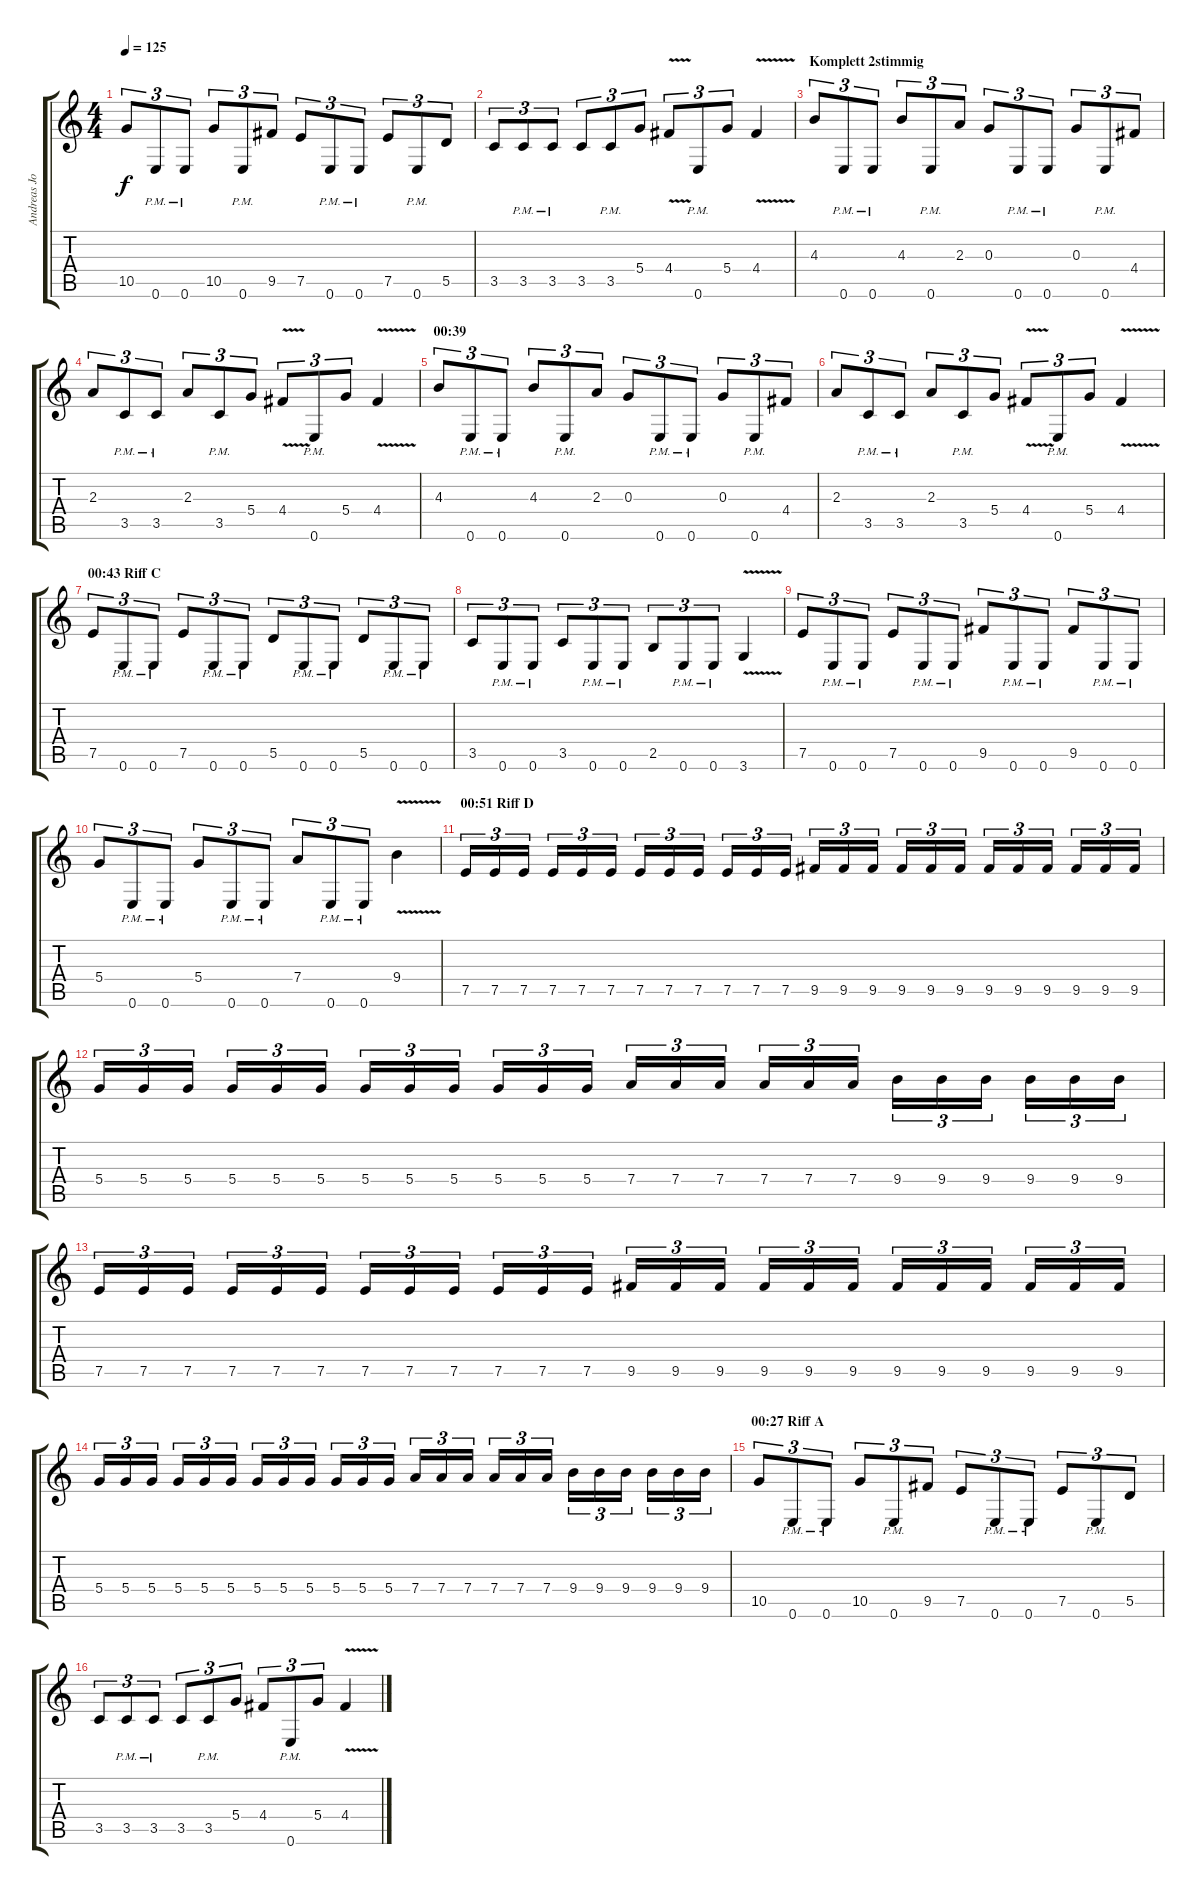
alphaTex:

\track ("Andreas Johansson" "Andreas Jo") {instrument distortionguitar}
\staff {score tabs}
\tuning (E4 B3 G3 D3 A2 E2) {hide}
\ts (4 4)
\tempo 125
\clef g2
\ks c
10.5.8{tu (3 2) dy f} 0.6{pm}.8{tu (3 2)} 0.6{pm}.8{tu (3 2)} 10.5.8{tu (3 2)} 0.6{pm}.8{tu (3 2)} 9.5.8{tu (3 2)} 7.5.8{tu (3 2)} 0.6{pm}.8{tu (3 2)} 0.6{pm}.8{tu (3 2)} 7.5.8{tu (3 2)} 0.6{pm}.8{tu (3 2)} 5.5.8{tu (3 2)} |
3.5.8{tu (3 2)} 3.5{pm}.8{tu (3 2)} 3.5{pm}.8{tu (3 2)} 3.5.8{tu (3 2)} 3.5{pm}.8{tu (3 2)} 5.4.8{tu (3 2)} 4.4{v}.8{tu (3 2)} 0.6{pm}.8{tu (3 2)} 5.4.8{tu (3 2)} 4.4{v}.4 |
\section ("" "Komplett 2stimmig")
4.3.8{tu (3 2) balance 3} 0.6{pm}.8{tu (3 2)} 0.6{pm}.8{tu (3 2)} 4.3.8{tu (3 2)} 0.6{pm}.8{tu (3 2)} 2.3.8{tu (3 2)} 0.3.8{tu (3 2)} 0.6{pm}.8{tu (3 2)} 0.6{pm}.8{tu (3 2)} 0.3.8{tu (3 2)} 0.6{pm}.8{tu (3 2)} 4.4.8{tu (3 2)} |
2.3.8{tu (3 2)} 3.5{pm}.8{tu (3 2)} 3.5{pm}.8{tu (3 2)} 2.3.8{tu (3 2)} 3.5{pm}.8{tu (3 2)} 5.4.8{tu (3 2)} 4.4{v}.8{tu (3 2)} 0.6{pm}.8{tu (3 2)} 5.4.8{tu (3 2)} 4.4{v}.4 |
\section ("" "00:39")
4.3.8{tu (3 2)} 0.6{pm}.8{tu (3 2)} 0.6{pm}.8{tu (3 2)} 4.3.8{tu (3 2)} 0.6{pm}.8{tu (3 2)} 2.3.8{tu (3 2)} 0.3.8{tu (3 2)} 0.6{pm}.8{tu (3 2)} 0.6{pm}.8{tu (3 2)} 0.3.8{tu (3 2)} 0.6{pm}.8{tu (3 2)} 4.4.8{tu (3 2)} |
2.3.8{tu (3 2)} 3.5{pm}.8{tu (3 2)} 3.5{pm}.8{tu (3 2)} 2.3.8{tu (3 2)} 3.5{pm}.8{tu (3 2)} 5.4.8{tu (3 2)} 4.4{v}.8{tu (3 2)} 0.6{pm}.8{tu (3 2)} 5.4.8{tu (3 2)} 4.4{v}.4 |
\section ("" "00:43 Riff C")
7.5.8{tu (3 2) balance 3} 0.6{pm}.8{tu (3 2)} 0.6{pm}.8{tu (3 2)} 7.5.8{tu (3 2)} 0.6{pm}.8{tu (3 2)} 0.6{pm}.8{tu (3 2)} 5.5.8{tu (3 2)} 0.6{pm}.8{tu (3 2)} 0.6{pm}.8{tu (3 2)} 5.5.8{tu (3 2)} 0.6{pm}.8{tu (3 2)} 0.6{pm}.8{tu (3 2)} |
3.5.8{tu (3 2)} 0.6{pm}.8{tu (3 2)} 0.6{pm}.8{tu (3 2)} 3.5.8{tu (3 2)} 0.6{pm}.8{tu (3 2)} 0.6{pm}.8{tu (3 2)} 2.5.8{tu (3 2)} 0.6{pm}.8{tu (3 2)} 0.6{pm}.8{tu (3 2)} 3.6{v}.4 |
7.5.8{tu (3 2)} 0.6{pm}.8{tu (3 2)} 0.6{pm}.8{tu (3 2)} 7.5.8{tu (3 2)} 0.6{pm}.8{tu (3 2)} 0.6{pm}.8{tu (3 2)} 9.5.8{tu (3 2)} 0.6{pm}.8{tu (3 2)} 0.6{pm}.8{tu (3 2)} 9.5.8{tu (3 2)} 0.6{pm}.8{tu (3 2)} 0.6{pm}.8{tu (3 2)} |
5.4.8{tu (3 2)} 0.6{pm}.8{tu (3 2)} 0.6{pm}.8{tu (3 2)} 5.4.8{tu (3 2)} 0.6{pm}.8{tu (3 2)} 0.6{pm}.8{tu (3 2)} 7.4.8{tu (3 2)} 0.6{pm}.8{tu (3 2)} 0.6{pm}.8{tu (3 2)} 9.4{v}.4 |
\section ("" "00:51 Riff D")
7.5.16{tu (3 2)} 7.5.16{tu (3 2)} 7.5.16{tu (3 2)} 7.5.16{tu (3 2)} 7.5.16{tu (3 2)} 7.5.16{tu (3 2)} 7.5.16{tu (3 2)} 7.5.16{tu (3 2)} 7.5.16{tu (3 2)} 7.5.16{tu (3 2)} 7.5.16{tu (3 2)} 7.5.16{tu (3 2)} 9.5.16{tu (3 2)} 9.5.16{tu (3 2)} 9.5.16{tu (3 2)} 9.5.16{tu (3 2)} 9.5.16{tu (3 2)} 9.5.16{tu (3 2)} 9.5.16{tu (3 2)} 9.5.16{tu (3 2)} 9.5.16{tu (3 2)} 9.5.16{tu (3 2)} 9.5.16{tu (3 2)} 9.5.16{tu (3 2)} |
5.4.16{tu (3 2)} 5.4.16{tu (3 2)} 5.4.16{tu (3 2)} 5.4.16{tu (3 2)} 5.4.16{tu (3 2)} 5.4.16{tu (3 2)} 5.4.16{tu (3 2)} 5.4.16{tu (3 2)} 5.4.16{tu (3 2)} 5.4.16{tu (3 2)} 5.4.16{tu (3 2)} 5.4.16{tu (3 2)} 7.4.16{tu (3 2)} 7.4.16{tu (3 2)} 7.4.16{tu (3 2)} 7.4.16{tu (3 2)} 7.4.16{tu (3 2)} 7.4.16{tu (3 2)} 9.4.16{tu (3 2)} 9.4.16{tu (3 2)} 9.4.16{tu (3 2)} 9.4.16{tu (3 2)} 9.4.16{tu (3 2)} 9.4.16{tu (3 2)} |
7.5.16{tu (3 2)} 7.5.16{tu (3 2)} 7.5.16{tu (3 2)} 7.5.16{tu (3 2)} 7.5.16{tu (3 2)} 7.5.16{tu (3 2)} 7.5.16{tu (3 2)} 7.5.16{tu (3 2)} 7.5.16{tu (3 2)} 7.5.16{tu (3 2)} 7.5.16{tu (3 2)} 7.5.16{tu (3 2)} 9.5.16{tu (3 2)} 9.5.16{tu (3 2)} 9.5.16{tu (3 2)} 9.5.16{tu (3 2)} 9.5.16{tu (3 2)} 9.5.16{tu (3 2)} 9.5.16{tu (3 2)} 9.5.16{tu (3 2)} 9.5.16{tu (3 2)} 9.5.16{tu (3 2)} 9.5.16{tu (3 2)} 9.5.16{tu (3 2)} |
5.4.16{tu (3 2)} 5.4.16{tu (3 2)} 5.4.16{tu (3 2)} 5.4.16{tu (3 2)} 5.4.16{tu (3 2)} 5.4.16{tu (3 2)} 5.4.16{tu (3 2)} 5.4.16{tu (3 2)} 5.4.16{tu (3 2)} 5.4.16{tu (3 2)} 5.4.16{tu (3 2)} 5.4.16{tu (3 2)} 7.4.16{tu (3 2)} 7.4.16{tu (3 2)} 7.4.16{tu (3 2)} 7.4.16{tu (3 2)} 7.4.16{tu (3 2)} 7.4.16{tu (3 2)} 9.4.16{tu (3 2)} 9.4.16{tu (3 2)} 9.4.16{tu (3 2)} 9.4.16{tu (3 2)} 9.4.16{tu (3 2)} 9.4.16{tu (3 2)} |
\section ("" "00:27 Riff A")
10.5.8{tu (3 2) balance 3} 0.6{pm}.8{tu (3 2)} 0.6{pm}.8{tu (3 2)} 10.5.8{tu (3 2)} 0.6{pm}.8{tu (3 2)} 9.5.8{tu (3 2)} 7.5.8{tu (3 2)} 0.6{pm}.8{tu (3 2)} 0.6{pm}.8{tu (3 2)} 7.5.8{tu (3 2)} 0.6{pm}.8{tu (3 2)} 5.5.8{tu (3 2)} |
3.5.8{tu (3 2)} 3.5{pm}.8{tu (3 2)} 3.5{pm}.8{tu (3 2)} 3.5.8{tu (3 2)} 3.5{pm}.8{tu (3 2)} 5.4.8{tu (3 2)} 4.4.8{tu (3 2)} 0.6{pm}.8{tu (3 2)} 5.4.8{tu (3 2)} 4.4{v}.4
